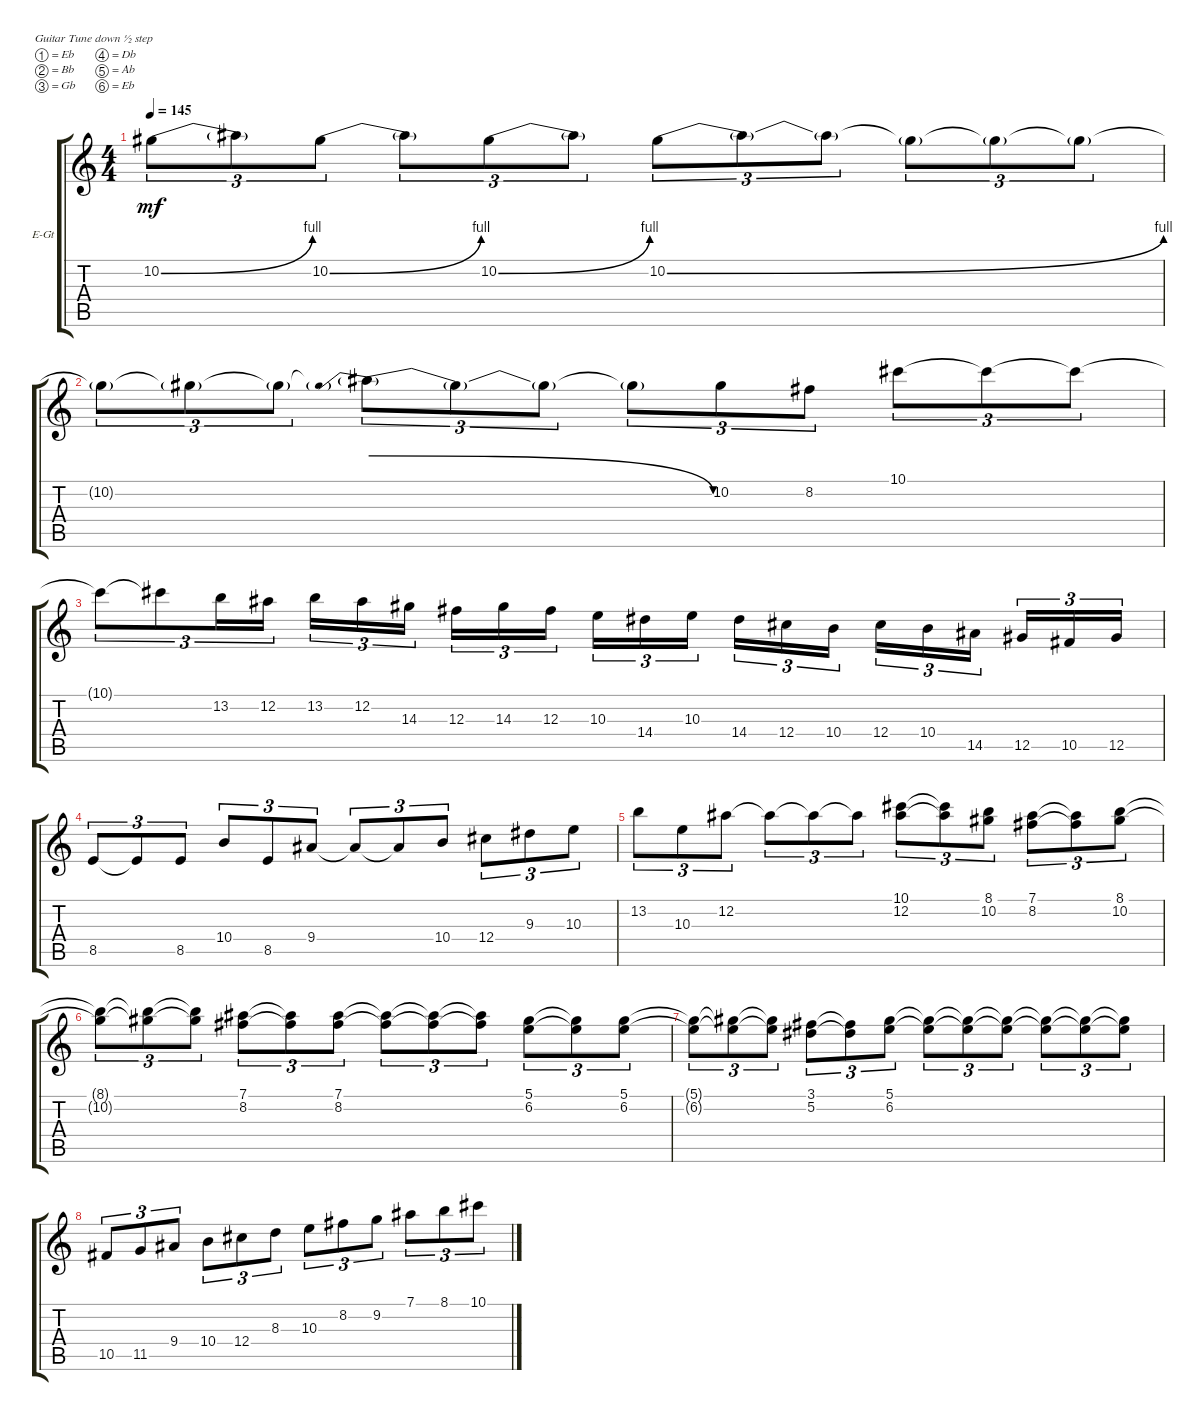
\bracketExtendMode groupsimilarinstruments
\firstSystemTrackNameOrientation horizontal
\otherSystemsTrackNameOrientation horizontal
\track ("solo" "E-Gt") {instrument distortionguitar}
\staff {score tabs}
\tuning (Eb4 Bb3 Gb3 Db3 Ab2 Eb2)
\ts (4 4)
\tempo 145
\clef g2
\ks c
10.2{be (bend 0 0 15 4)}.8{tu (3 2) dy mf} 10.2{t}.8{tu (3 2)} 10.2{be (bend 0 0 15 4)}.8{tu (3 2)} 10.2{t}.8{tu (3 2)} 10.2{be (bend 0 0 15 4)}.8{tu (3 2)} 10.2{t}.8{tu (3 2)} 10.2{be (bend 0 0 15 4)}.8{tu (3 2)} 10.2{t}.8{tu (3 2)} 10.2{t}.8{tu (3 2)} 10.2{t}.8{tu (3 2)} 10.2{t}.8{tu (3 2)} 10.2{t}.8{tu (3 2)} |
10.2{t}.8{tu (3 2)} 10.2{t}.8{tu (3 2)} 10.2{t}.8{tu (3 2)} 10.2{be (prebendrelease 0 4 59.4 0) t}.8{tu (3 2)} 10.2{t}.8{tu (3 2)} 10.2{t}.8{tu (3 2)} 10.2{t}.8{tu (3 2)} 10.2.8{tu (3 2)} 8.2.8{tu (3 2)} 10.1.8{tu (3 2)} 10.1{t}.8{tu (3 2)} 10.1{t}.8{tu (3 2)} |
10.1{t}.8{tu (3 2)} 10.1{t}.8{tu (3 2)} 13.2.16{tu (3 2)} 12.2.16{tu (3 2)} 13.2.16{tu (3 2)} 12.2.16{tu (3 2)} 14.3.16{tu (3 2)} 12.3.16{tu (3 2)} 14.3.16{tu (3 2)} 12.3.16{tu (3 2)} 10.3.16{tu (3 2)} 14.4.16{tu (3 2)} 10.3.16{tu (3 2)} 14.4.16{tu (3 2)} 12.4.16{tu (3 2)} 10.4.16{tu (3 2)} 12.4.16{tu (3 2)} 10.4.16{tu (3 2)} 14.5.16{tu (3 2)} 12.5.16{tu (3 2)} 10.5.16{tu (3 2)} 12.5.16{tu (3 2)} |
8.5.8{tu (3 2)} 8.5{t}.8{tu (3 2)} 8.5.8{tu (3 2)} 10.4.8{tu (3 2)} 8.5.8{tu (3 2)} 9.4.8{tu (3 2)} 9.4{t}.8{tu (3 2)} 9.4{t}.8{tu (3 2)} 10.4.8{tu (3 2)} 12.4.8{tu (3 2)} 9.3.8{tu (3 2)} 10.3.8{tu (3 2)} |
13.2.8{tu (3 2)} 10.3.8{tu (3 2)} 12.2.8{tu (3 2)} 12.2{t}.8{tu (3 2)} 12.2{t}.8{tu (3 2)} 12.2{t}.8{tu (3 2)} (12.2 10.1).8{tu (3 2)} (12.2{t} 10.1{t}).8{tu (3 2)} (10.2 8.1).8{tu (3 2)} (8.2 7.1).8{tu (3 2)} (8.2{t} 7.1{t}).8{tu (3 2)} (10.2 8.1).8{tu (3 2)} |
(10.2{t} 8.1{t}).8{tu (3 2)} (10.2{t} 8.1{t}).8{tu (3 2)} (10.2{t} 8.1{t}).8{tu (3 2)} (8.2 7.1).8{tu (3 2)} (8.2{t} 7.1{t}).8{tu (3 2)} (8.2 7.1).8{tu (3 2)} (8.2{t} 7.1{t}).8{tu (3 2)} (8.2{t} 7.1{t}).8{tu (3 2)} (8.2{t} 7.1{t}).8{tu (3 2)} (6.2 5.1).8{tu (3 2)} (6.2{t} 5.1{t}).8{tu (3 2)} (6.2 5.1).8{tu (3 2)} |
\scale
0.278794 (6.2{t} 5.1{t}).8{tu (3 2)} (6.2{t} 5.1{t}).8{tu (3 2)} (6.2{t} 5.1{t}).8{tu (3 2)} (5.2 3.1).8{tu (3 2)} (5.2{t} 3.1{t}).8{tu (3 2)} (6.2 5.1).8{tu (3 2)} (6.2{t} 5.1{t}).8{tu (3 2)} (6.2{t} 5.1{t}).8{tu (3 2)} (6.2{t} 5.1{t}).8{tu (3 2)} (6.2{t} 5.1{t}).8{tu (3 2)} (6.2{t} 5.1{t}).8{tu (3 2)} (6.2{t} 5.1{t}).8{tu (3 2)} |
\scale
0.308934 10.5.8{tu (3 2)} 11.5.8{tu (3 2)} 9.4.8{tu (3 2)} 10.4.8{tu (3 2)} 12.4.8{tu (3 2)} 8.3.8{tu (3 2)} 10.3.8{tu (3 2)} 8.2.8{tu (3 2)} 9.2.8{tu (3 2)} 7.1.8{tu (3 2)} 8.1.8{tu (3 2)} 10.1.8{tu (3 2)}
